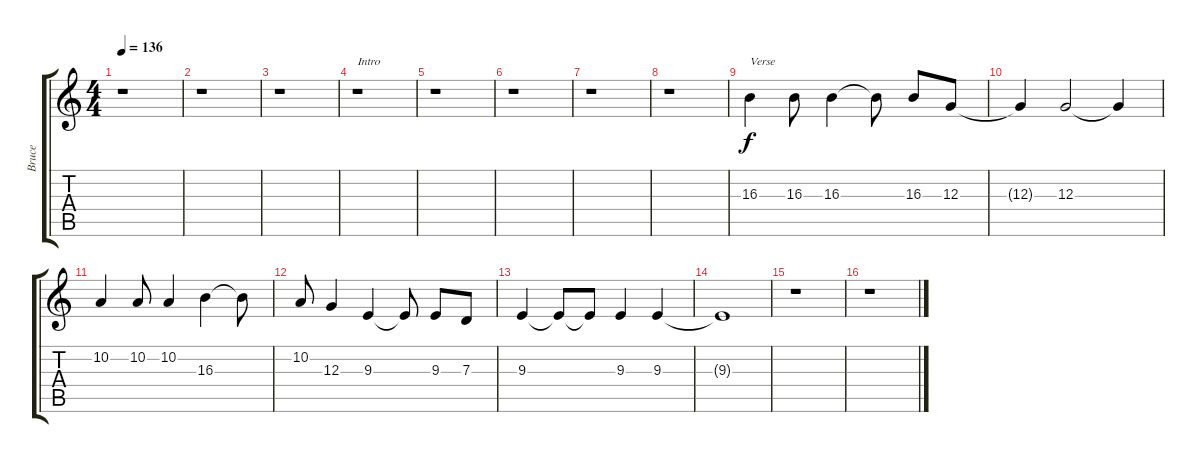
\track ("Bruce" "Bruce") {instrument lead4chiff}
\staff {score tabs}
\tuning (E4 B3 G3 D3 A2 E2) {hide}
\ts (4 4)
\tempo 136
\clef g2
\ks c
r.1{txt "" dy f instrument lead4chiff} |
r.1 |
r.1 |
r.1{txt "Intro"} |
r.1 |
r.1 |
r.1 |
r.1 |
16.3.4{txt "Verse"} 16.3.8 16.3.4 16.3{t}.8 16.3.8 12.3.8 |
12.3{t}.4 12.3.2 12.3{t}.4 |
10.2.4 10.2.8 10.2.4 16.3.4 16.3{t}.8 |
10.2.8 12.3.4 9.3.4 9.3{t}.8 9.3.8 7.3.8 |
9.3.4 9.3{t}.8 9.3{t}.8 9.3.4 9.3.4 |
9.3{t}.1 |
r.1 |
r.1
